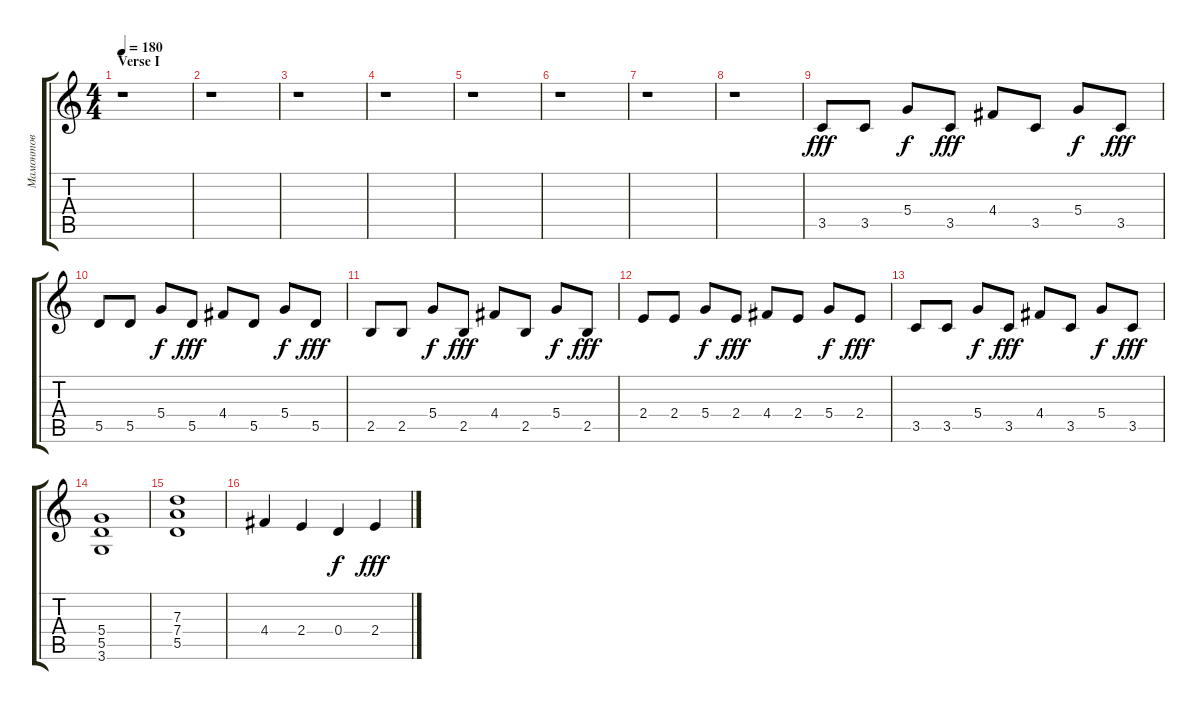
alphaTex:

\track ("Мамонтов" "Мамонтов") {instrument overdrivenguitar}
\staff {score tabs}
\tuning (E4 B3 G3 D3 A2 E2) {hide}
\ts (4 4)
\section ("" "Verse I")
\tempo 180
\clef g2
\ks c
r.1{dy fff} |
r.1 |
r.1 |
r.1 |
r.1 |
r.1 |
r.1 |
r.1 |
3.5.8 3.5.8 5.4.8{dy f} 3.5.8{dy fff} 4.4.8 3.5.8 5.4.8{dy f} 3.5.8{dy fff} |
5.5.8 5.5.8 5.4.8{dy f} 5.5.8{dy fff} 4.4.8 5.5.8 5.4.8{dy f} 5.5.8{dy fff} |
2.5.8 2.5.8 5.4.8{dy f} 2.5.8{dy fff} 4.4.8 2.5.8 5.4.8{dy f} 2.5.8{dy fff} |
2.4.8 2.4.8 5.4.8{dy f} 2.4.8{dy fff} 4.4.8 2.4.8 5.4.8{dy f} 2.4.8{dy fff} |
3.5.8 3.5.8 5.4.8{dy f} 3.5.8{dy fff} 4.4.8 3.5.8 5.4.8{dy f} 3.5.8{dy fff} |
(5.4 5.5 3.6).1 |
(7.3 7.4 5.5).1 |
4.4.4 2.4.4 0.4.4{dy f} 2.4.4{dy fff}
